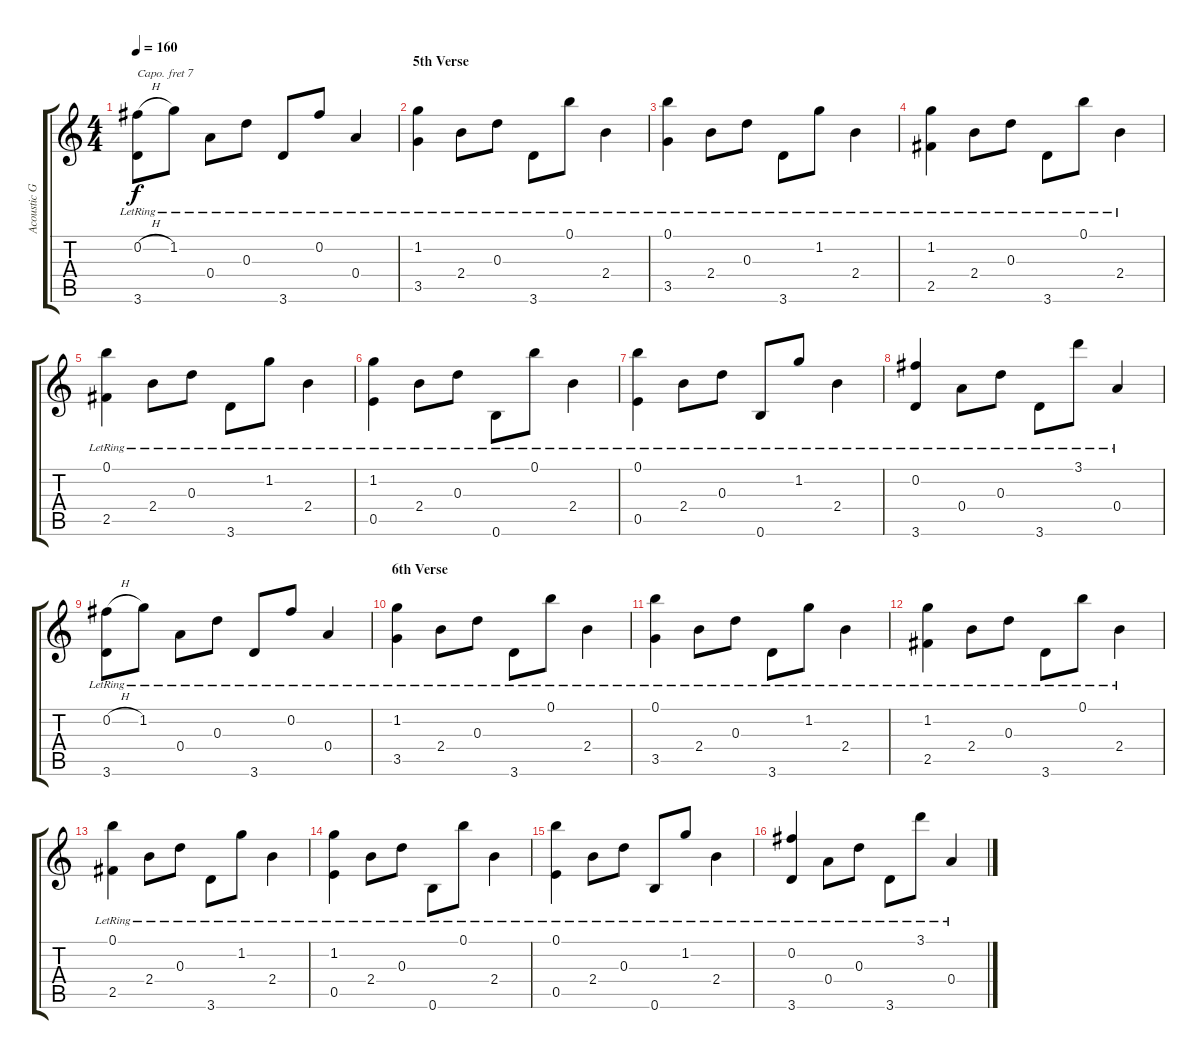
\track ("Acoustic Guitar 2" "Acoustic G") {instrument acousticguitarsteel}
\staff {score tabs}
\capo 7
\tuning (E4 B3 G3 D3 A2 E2) {hide}
\ts (4 4)
\tempo 160
\clef g2
\ks c
(0.2{h} 3.6{lr}).8{dy f} 1.2{lr}.8 0.4{lr}.8 0.3{lr}.8 3.6{lr}.8 0.2{lr}.8 0.4{lr}.4 |
\section ("" "5th Verse")
(1.2{lr} 3.5{lr}).4 2.4{lr}.8 0.3{lr}.8 3.6{lr}.8 0.1{lr}.8 2.4{lr}.4 |
(0.1{lr} 3.5{lr}).4 2.4{lr}.8 0.3{lr}.8 3.6{lr}.8 1.2{lr}.8 2.4{lr}.4 |
(1.2{lr} 2.5{lr}).4 2.4{lr}.8 0.3{lr}.8 3.6{lr}.8 0.1{lr}.8 2.4{lr}.4 |
(0.1{lr} 2.5{lr}).4 2.4{lr}.8 0.3{lr}.8 3.6{lr}.8 1.2{lr}.8 2.4{lr}.4 |
(1.2{lr} 0.5{lr}).4 2.4{lr}.8 0.3{lr}.8 0.6{lr}.8 0.1{lr}.8 2.4{lr}.4 |
(0.1{lr} 0.5{lr}).4 2.4{lr}.8 0.3{lr}.8 0.6{lr}.8 1.2{lr}.8 2.4{lr}.4 |
(0.2{lr} 3.6{lr}).4 0.4{lr}.8 0.3{lr}.8 3.6{lr}.8 3.1{lr}.8 0.4{lr}.4 |
(0.2{h} 3.6{lr}).8 1.2{lr}.8 0.4{lr}.8 0.3{lr}.8 3.6{lr}.8 0.2{lr}.8 0.4{lr}.4 |
\section ("" "6th Verse")
(1.2{lr} 3.5{lr}).4 2.4{lr}.8 0.3{lr}.8 3.6{lr}.8 0.1{lr}.8 2.4{lr}.4 |
(0.1{lr} 3.5{lr}).4 2.4{lr}.8 0.3{lr}.8 3.6{lr}.8 1.2{lr}.8 2.4{lr}.4 |
(1.2{lr} 2.5{lr}).4 2.4{lr}.8 0.3{lr}.8 3.6{lr}.8 0.1{lr}.8 2.4{lr}.4 |
(0.1{lr} 2.5{lr}).4 2.4{lr}.8 0.3{lr}.8 3.6{lr}.8 1.2{lr}.8 2.4{lr}.4 |
(1.2{lr} 0.5{lr}).4 2.4{lr}.8 0.3{lr}.8 0.6{lr}.8 0.1{lr}.8 2.4{lr}.4 |
(0.1{lr} 0.5{lr}).4 2.4{lr}.8 0.3{lr}.8 0.6{lr}.8 1.2{lr}.8 2.4{lr}.4 |
(0.2{lr} 3.6{lr}).4 0.4{lr}.8 0.3{lr}.8 3.6{lr}.8 3.1{lr}.8 0.4{lr}.4
